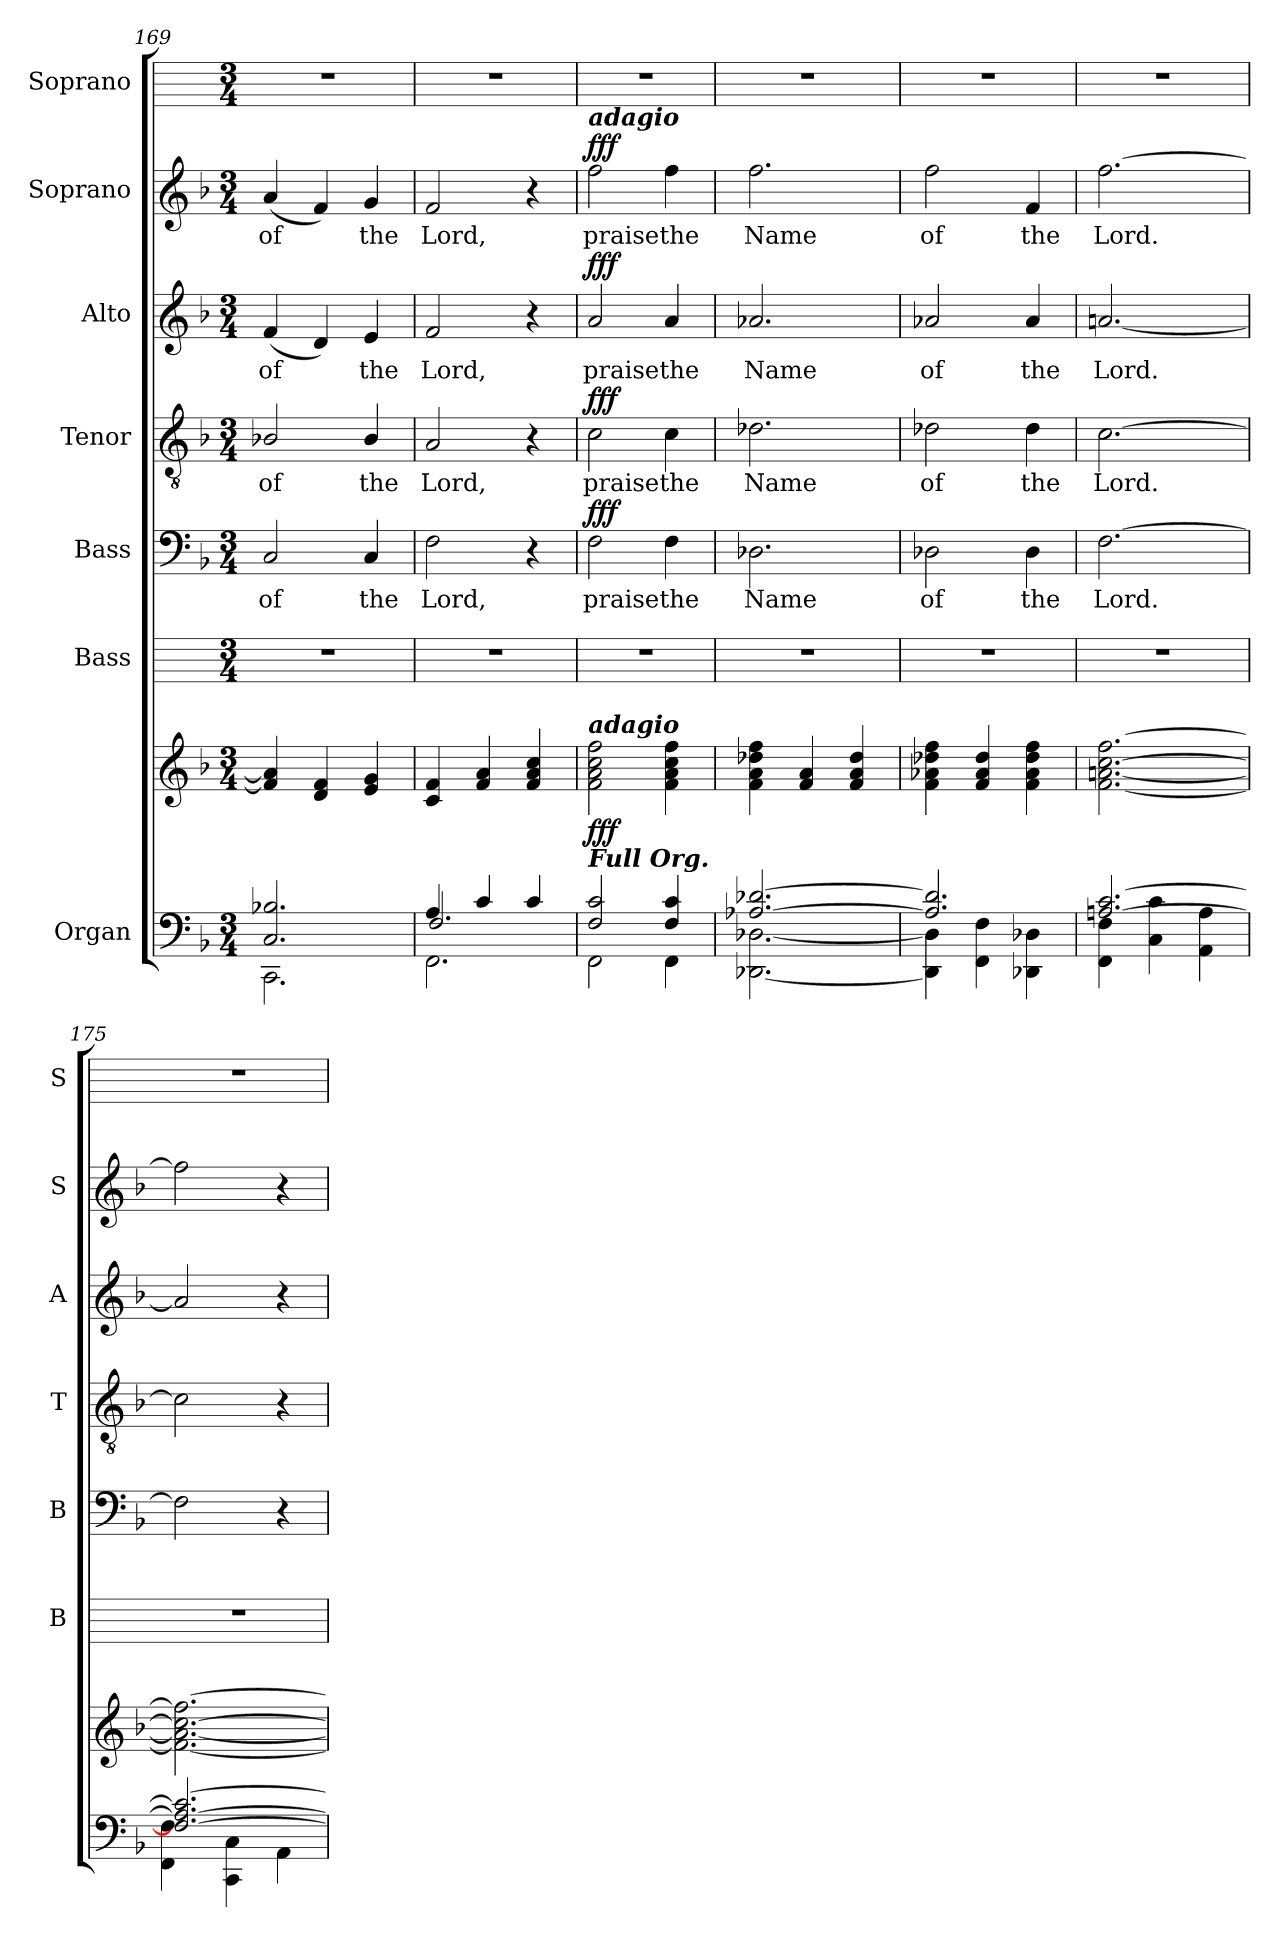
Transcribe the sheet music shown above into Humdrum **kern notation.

**kern	**kern	**dynam	**kern	**kern	**text	**dynam	**kern	**text	**dynam	**kern	**text	**dynam	**kern	**text	**dynam	**kern
*part7	*part7	*part7	*part6	*part5	*part5	*part5	*part4	*part4	*part4	*part3	*part3	*part3	*part2	*part2	*part2	*part1
*staff8	*staff7	*staff7/8	*staff6	*staff5	*staff5	*staff5	*staff4	*staff4	*staff4	*staff3	*staff3	*staff3	*staff2	*staff2	*staff2	*staff1
*I"Organ	*	*	*I"Bass	*I"Bass	*	*	*I"Tenor	*	*	*I"Alto	*	*	*I"Soprano	*	*	*I"Soprano
*	*	*	*I'B	*I'B	*	*	*I'T	*	*	*I'A	*	*	*I'S	*	*	*I'S
*clefF4	*clefG2	*	*	*clefF4	*	*	*clefGv2	*	*	*clefG2	*	*	*clefG2	*	*	*
*k[b-]	*k[b-]	*	*	*k[b-]	*	*	*k[b-]	*	*	*k[b-]	*	*	*k[b-]	*	*	*
*F:	*F:	*	*	*F:	*	*	*F:	*	*	*F:	*	*	*F:	*	*	*
*M3/4	*M3/4	*	*M3/4	*M3/4	*	*	*M3/4	*	*	*M3/4	*	*	*M3/4	*	*	*M3/4
=169	=169	=169	=169	=169	=169	=169	=169	=169	=169	=169	=169	=169	=169	=169	=169	=169
*^	*	*	*	*	*	*	*	*	*	*	*	*	*	*	*	*
*	*^	*	*	*	*	*	*	*	*	*	*	*	*	*	*	*	*
!	!	!	!	!	!	!	!LO:LY:b	!	!	!LO:LY:b	!	!	!LO:LY:b	!	!	!LO:LY:b	!	!
2.C/ 2.B-X/	2.ryy	2.CC\	4f] 4a]	.	2.r	2C	of	.	2B-X/	of	.	(<4f	of	.	(<4a	of	.	2.r
.	.	.	4d 4f	.	.	.	.	.	.	.	.	4d)	.	.	4f)	.	.	.
!	!	!	!	!	!	!	!LO:LY:b	!	!	!LO:LY:b	!	!	!LO:LY:b	!	!	!LO:LY:b	!	!
.	.	.	4e 4g	.	.	4C	the	.	4B-/	the	.	4e	the	.	4g	the	.	.
=170	=170	=170	=170	=170	=170	=170	=170	=170	=170	=170	=170	=170	=170	=170	=170	=170	=170	=170
!	!	!	!	!	!	!	!LO:LY:b	!	!	!LO:LY:b	!	!	!LO:LY:b	!	!	!LO:LY:b	!	!
4A/	2.F/	2.FF\	4c 4f	.	2.r	2F	Lord,	.	2A	Lord,	.	2f	Lord,	.	2f	Lord,	.	2.r
4c/	.	.	4f 4a	.	.	.	.	.	.	.	.	.	.	.	.	.	.	.
4c/	.	.	4f 4a 4cc	.	.	4r	.	.	4r	.	.	4r	.	.	4r	.	.	.
=171	=171	=171	=171	=171	=171	=171	=171	=171	=171	=171	=171	=171	=171	=171	=171	=171	=171	=171
!	!	!	!	!	!	!	!	!	!	!	!	!	!	!	!LO:TX:a:Bi:t=adagio	!	!	!
!	!	!	!LO:TX:a:Bi:t=adagio	!	!	!	!	!	!	!	!	!	!	!	!	!	!	!
!LO:TX:a:Bi:t=Full Org.	!	!	!	!	!	!	!	!	!	!	!	!	!	!	!	!	!	!
!	!	!LO:N:vis=1	!	!LO:DY:b	!	!	!LO:LY:b	!LO:DY:b	!	!LO:LY:b	!LO:DY:b	!	!LO:LY:b	!LO:DY:b	!	!LO:LY:b	!LO:DY:b	!
2F/ 2c/	2FF\	2.ryy	2f 2a 2cc 2ff	fff	2.r	2F	praise	fff	2c	praise	fff	2a	praise	fff	2ff	praise	fff	2.r
!	!	!	!	!	!	!	!LO:LY:b	!	!	!LO:LY:b	!	!	!LO:LY:b	!	!	!LO:LY:b	!	!
4F/ 4c/	4FF\	.	4f 4a 4cc 4ff	.	.	4F	the	.	4c	the	.	4a	the	.	4ff	the	.	.
=172	=172	=172	=172	=172	=172	=172	=172	=172	=172	=172	=172	=172	=172	=172	=172	=172	=172	=172
!	!	!LO:N:vis=1	!	!	!	!	!LO:LY:b	!	!	!LO:LY:b	!	!	!LO:LY:b	!	!	!LO:LY:b	!	!
[2.A-X/ [2.d-X/	[2.DD-X\ [2.D-X\	2.ryy	4f 4a 4dd-X 4ff	.	2.r	2.D-X	Name	.	2.d-X	Name	.	2.a-X	Name	.	2.ff	Name	.	2.r
.	.	.	4f 4a	.	.	.	.	.	.	.	.	.	.	.	.	.	.	.
.	.	.	4f 4a 4dd-	.	.	.	.	.	.	.	.	.	.	.	.	.	.	.
=173	=173	=173	=173	=173	=173	=173	=173	=173	=173	=173	=173	=173	=173	=173	=173	=173	=173	=173
!	!	!LO:N:vis=1	!	!	!	!	!LO:LY:b	!	!	!LO:LY:b	!	!	!LO:LY:b	!	!	!LO:LY:b	!	!
2.A-/] 2.d-/]	4DD-\] 4D-\]	2.ryy	4f 4a-X 4dd-X 4ff	.	2.r	2D-X	of	.	2d-X	of	.	2a-X	of	.	2ff	of	.	2.r
.	4FF\ 4F\	.	4f 4a- 4dd-	.	.	.	.	.	.	.	.	.	.	.	.	.	.	.
!	!	!	!	!	!	!	!LO:LY:b	!	!	!LO:LY:b	!	!	!LO:LY:b	!	!	!LO:LY:b	!	!
.	4DD-\ 4D-\	.	4f 4a- 4dd- 4ff	.	.	4D-	the	.	4d-	the	.	4a-	the	.	4f	the	.	.
=174	=174	=174	=174	=174	=174	=174	=174	=174	=174	=174	=174	=174	=174	=174	=174	=174	=174	=174
!	!	!LO:N:vis=1	!	!	!	!	!LO:LY:b	!	!	!LO:LY:b	!	!	!LO:LY:b	!	!	!LO:LY:b	!	!
[2.An/ [2.c/	4FF\ 4F\	2.ryy	[2.f [2.an [2.cc [2.ff	.	2.r	[2.F	Lord.	.	[2.c	Lord.	.	[2.an	Lord.	.	[2.ff	Lord.	.	2.r
.	4C\ 4c\	.	.	.	.	.	.	.	.	.	.	.	.	.	.	.	.	.
.	4AA\ 4A\	.	.	.	.	.	.	.	.	.	.	.	.	.	.	.	.	.
=175	=175	=175	=175	=175	=175	=175	=175	=175	=175	=175	=175	=175	=175	=175	=175	=175	=175	=175
!	!	!LO:N:vis=1	!	!	!	!	!	!	!	!	!	!	!	!	!	!	!	!
2.F/_ 2.A/_ 2.c/_	4FF\ 4F\	2.ryy	2.f_ 2.a_ 2.cc_ 2.ff_	.	2.r	2F]	.	.	2c]	.	.	2a]	.	.	2ff]	.	.	2.r
.	4CC\ 4C\	.	.	.	.	.	.	.	.	.	.	.	.	.	.	.	.	.
.	4AA\	.	.	.	.	4r	.	.	4r	.	.	4r	.	.	4r	.	.	.
*v	*v	*v	*	*	*	*	*	*	*	*	*	*	*	*	*	*	*	*
=	=	=	=	=	=	=	=	=	=	=	=	=	=	=	=	=
*-	*-	*-	*-	*-	*-	*-	*-	*-	*-	*-	*-	*-	*-	*-	*-	*-
